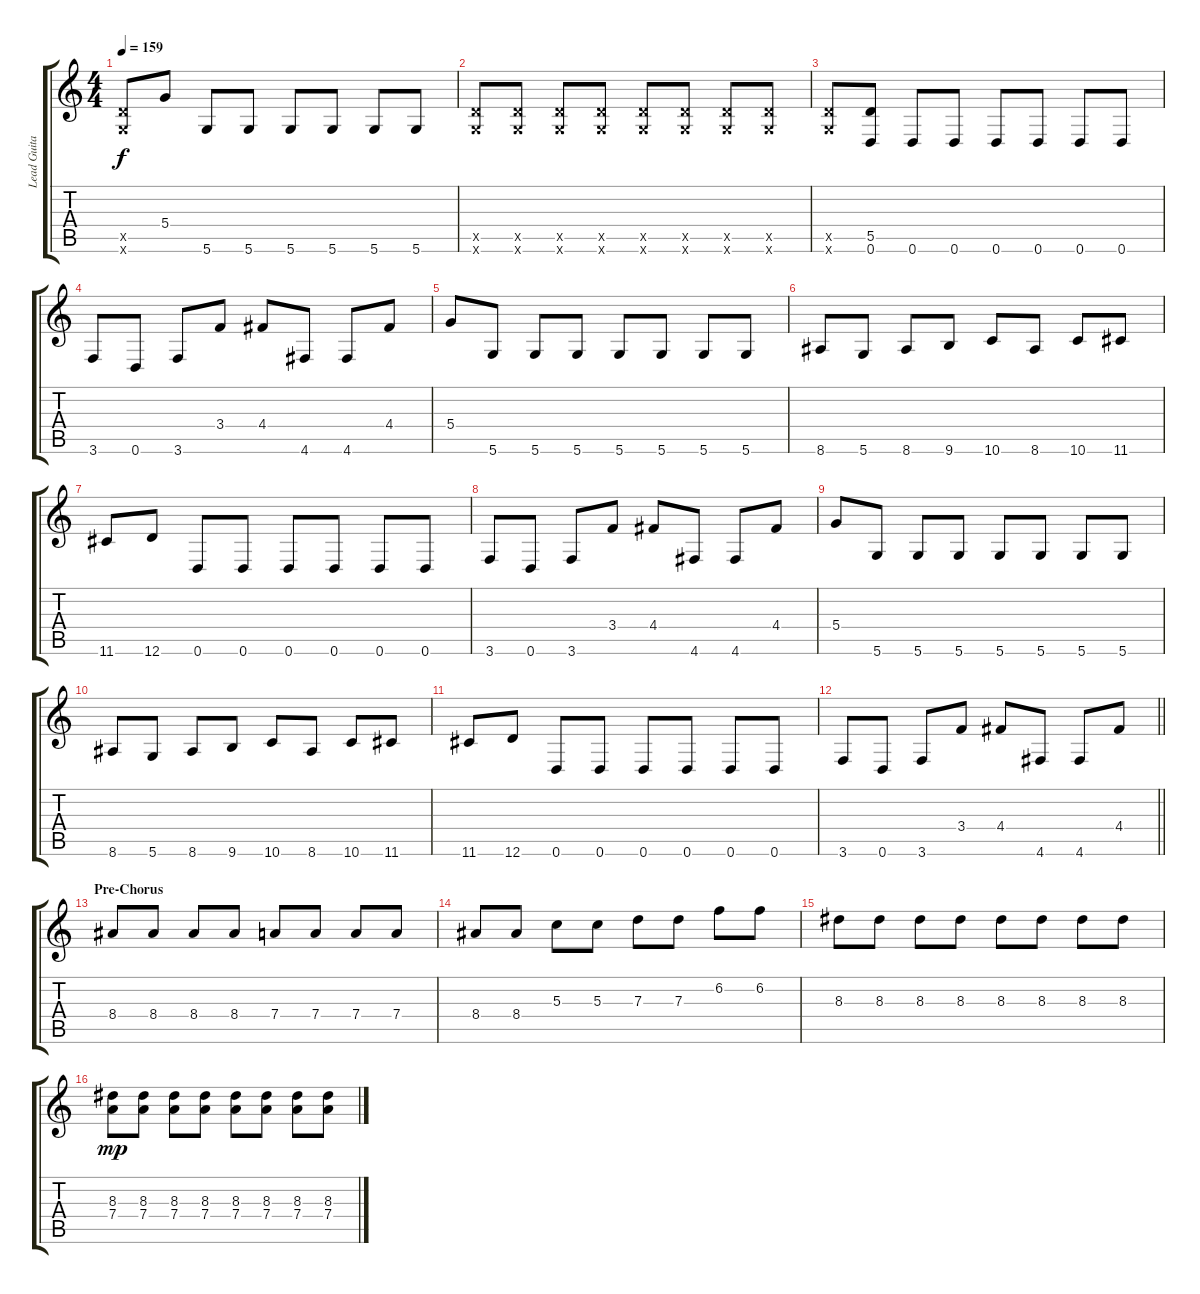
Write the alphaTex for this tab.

\track ("Lead Guitar" "Lead Guita") {instrument distortionguitar}
\staff {score tabs}
\tuning (E4 B3 G3 D3 A2 D2) {hide}
\ts (4 4)
\tempo 159
\clef g2
\ks c
(5.5{x} 5.6{x}).8{dy f} 5.4.8 5.6.8 5.6.8 5.6.8 5.6.8 5.6.8 5.6.8 |
(5.5{x} 5.6{x}).8 (5.5{x} 5.6{x}).8 (5.5{x} 5.6{x}).8 (5.5{x} 5.6{x}).8 (5.5{x} 5.6{x}).8 (5.5{x} 5.6{x}).8 (5.5{x} 5.6{x}).8 (5.5{x} 5.6{x}).8 |
(5.5{x} 5.6{x}).8 (5.5 0.6).8 0.6.8 0.6.8 0.6.8 0.6.8 0.6.8 0.6.8 |
3.6.8 0.6.8 3.6.8 3.4.8 4.4.8 4.6.8 4.6.8 4.4.8 |
5.4.8 5.6.8 5.6.8 5.6.8 5.6.8 5.6.8 5.6.8 5.6.8 |
8.6.8 5.6.8 8.6.8 9.6.8 10.6.8 8.6.8 10.6.8 11.6.8 |
11.6.8 12.6.8 0.6.8 0.6.8 0.6.8 0.6.8 0.6.8 0.6.8 |
3.6.8 0.6.8 3.6.8 3.4.8 4.4.8 4.6.8 4.6.8 4.4.8 |
5.4.8 5.6.8 5.6.8 5.6.8 5.6.8 5.6.8 5.6.8 5.6.8 |
8.6.8 5.6.8 8.6.8 9.6.8 10.6.8 8.6.8 10.6.8 11.6.8 |
11.6.8 12.6.8 0.6.8 0.6.8 0.6.8 0.6.8 0.6.8 0.6.8 |
\barLineRight lightlight
3.6.8 0.6.8 3.6.8 3.4.8 4.4.8 4.6.8 4.6.8 4.4.8 |
\section ("" "Pre-Chorus")
8.4.8 8.4.8 8.4.8 8.4.8 7.4.8 7.4.8 7.4.8 7.4.8 |
8.4.8 8.4.8 5.3.8 5.3.8 7.3.8 7.3.8 6.2.8 6.2.8 |
8.3.8 8.3.8 8.3.8 8.3.8 8.3.8 8.3.8 8.3.8 8.3.8 |
(8.3 7.4).8{dy mp} (8.3 7.4).8 (8.3 7.4).8 (8.3 7.4).8 (8.3 7.4).8 (8.3 7.4).8 (8.3 7.4).8 (8.3 7.4).8
